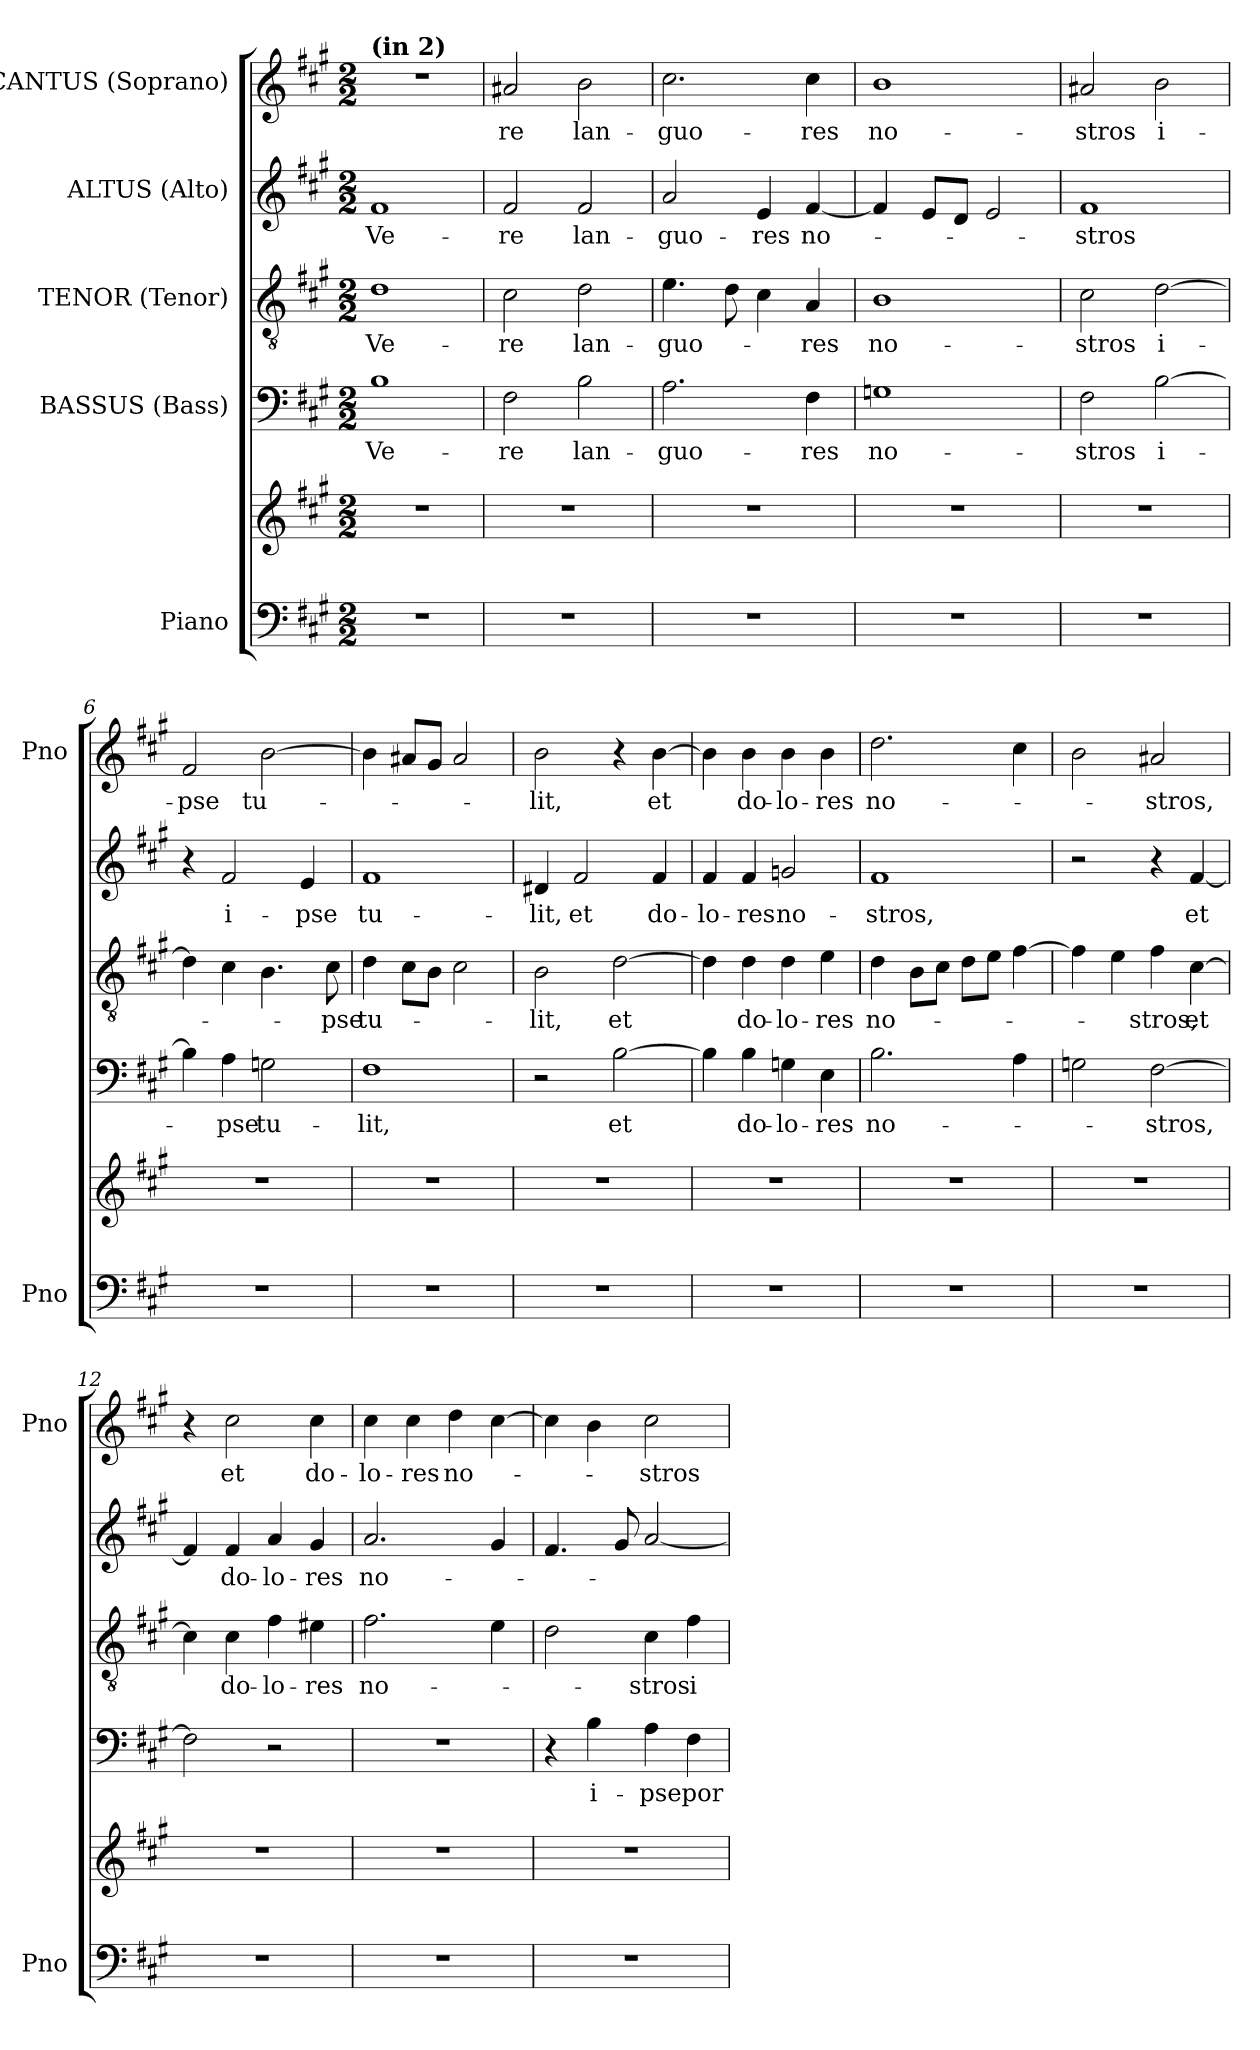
**kern	**kern	**kern	**text	**kern	**text	**kern	**text	**kern	**text
*part5	*part5	*part4	*part4	*part3	*part3	*part2	*part2	*part1	*part1
*staff6	*staff5	*staff4	*staff4	*staff3	*staff3	*staff2	*staff2	*staff1	*staff1
*I"Piano	*	*I"BASSUS (Bass)	*	*I"TENOR (Tenor)	*	*I"ALTUS (Alto)	*	*I"CANTUS (Soprano)	*
*I'Pno	*	*	*	*	*	*	*	*I'Pno	*
*clefF4	*clefG2	*clefF4	*	*clefGv2	*	*clefG2	*	*clefG2	*
*k[f#c#g#]	*k[f#c#g#]	*k[f#c#g#]	*	*k[f#c#g#]	*	*k[f#c#g#]	*	*k[f#c#g#]	*
*f#:	*f#:	*f#:	*	*f#:	*	*f#:	*	*f#:	*
*M2/2	*M2/2	*M2/2	*	*M2/2	*	*M2/2	*	*M2/2	*
=1	=1	=1	=1	=1	=1	=1	=1	=1	=1
!	!	!	!	!	!	!	!	!LO:TX:a:B:t=(in 2)	!
1r	1r	1B	Ve-	1d	Ve-	1f#	Ve-	1r	.
=2	=2	=2	=2	=2	=2	=2	=2	=2	=2
1r	1r	2F#\	-re	2c#\	-re	2f#/	-re	2a#X/	re
.	.	2B\	lan-	2d\	lan-	2f#/	lan-	2b\	lan-
=3	=3	=3	=3	=3	=3	=3	=3	=3	=3
1r	1r	2.A\	-guo-	4.e\	-guo-	2a/	-guo-	2.cc#\	-guo-
.	.	.	.	8d\	.	.	.	.	.
.	.	.	.	4c#\	.	4e/	-res	.	.
.	.	4F#\	-res	4A/	-res	[4f#/	no-	4cc#\	-res
=4	=4	=4	=4	=4	=4	=4	=4	=4	=4
1r	1r	1Gn	no-	1B	no-	4f#/]	.	1b	no-
.	.	.	.	.	.	8e/L	.	.	.
.	.	.	.	.	.	8d/J	.	.	.
.	.	.	.	.	.	2e/	.	.	.
=5	=5	=5	=5	=5	=5	=5	=5	=5	=5
1r	1r	2F#\	-stros	2c#\	-stros	1f#	-stros	2a#X/	-stros
.	.	[2B\	i-	[2d\	i-	.	.	2b\	i-
!!LO:LB:g=z
=6	=6	=6	=6	=6	=6	=6	=6	=6	=6
1r	1r	4B\]	-­	4d\]	.	4r	.	2f#/	-­pse
.	.	4A\	pse	4c#\	.	2f#/	i-	.	.
.	.	2Gn\	tu-	4.B\	.	.	.	[2b\	tu-
.	.	.	.	.	.	4e/	-pse	.	.
.	.	.	.	8c#\	-pse	.	.	.	.
=7	=7	=7	=7	=7	=7	=7	=7	=7	=7
1r	1r	1F#	-lit,	4d\	tu-	1f#	tu-	4b\]	.
.	.	.	.	8c#\L	.	.	.	8a#X/L	.
.	.	.	.	8B\J	.	.	.	8g#/J	.
.	.	.	.	2c#\	.	.	.	2a#/	.
=8	=8	=8	=8	=8	=8	=8	=8	=8	=8
1r	1r	2r	.	2B\	-lit,	4d#X/	-lit,	2b\	-lit,
.	.	.	.	.	.	2f#/	et	.	.
.	.	[2B\	et	[2d\	et	.	.	4r	.
.	.	.	.	.	.	4f#/	do-	[4b\	et
=9	=9	=9	=9	=9	=9	=9	=9	=9	=9
1r	1r	4B\]	.	4d\]	.	4f#/	-lo-	4b\]	.
.	.	4B\	do-	4d\	do-	4f#/	-res	4b\	do-
.	.	4Gn\	-lo-	4d\	-lo-	2gn/	no-	4b\	-lo-
.	.	4E\	-res	4e\	-res	.	.	4b\	-res
=10	=10	=10	=10	=10	=10	=10	=10	=10	=10
1r	1r	2.B\	no-	4d\	no-	1f#	-stros,	2.dd\	no-
.	.	.	.	8B\L	.	.	.	.	.
.	.	.	.	8c#\J	.	.	.	.	.
.	.	.	.	8d\L	.	.	.	.	.
.	.	.	.	8e\J	.	.	.	.	.
.	.	4A\	.	[4f#\	.	.	.	4cc#\	.
=11	=11	=11	=11	=11	=11	=11	=11	=11	=11
1r	1r	2Gn\	.	4f#\]	.	2r	.	2b\	.
.	.	.	.	4e\	.	.	.	.	.
.	.	[2F#\	-stros,	4f#\	-stros,	4r	.	2a#X/	-stros,
.	.	.	.	[4c#\	et	[4f#/	et	.	.
!!LO:LB:g=z
=12	=12	=12	=12	=12	=12	=12	=12	=12	=12
1r	1r	2F#\]	.	4c#\]	.	4f#/]	.	4r	.
.	.	.	.	4c#\	do-	4f#/	do-	2cc#\	et
.	.	2r	.	4f#\	-lo-	4a/	-lo-	.	.
.	.	.	.	4e#X\	-res	4g#/	-res	4cc#\	do-
=13	=13	=13	=13	=13	=13	=13	=13	=13	=13
1r	1r	1r	.	2.f#\	no-	2.a/	no-	4cc#\	-lo-
.	.	.	.	.	.	.	.	4cc#\	-res
.	.	.	.	.	.	.	.	4dd\	no-
.	.	.	.	4e\	.	4g#/	.	[4cc#\	.
=14	=14	=14	=14	=14	=14	=14	=14	=14	=14
1r	1r	4r	.	2d\	.	4.f#/	.	4cc#\]	.
.	.	4B\	i-	.	.	.	.	4b\	.
.	.	.	.	.	.	8g#/	.	.	.
.	.	4A\	-pse	4c#\	-stros	[2a/	.	2cc#\	-stros
.	.	4F#\	por-	4f#\	i-	.	.	.	.
=	=	=	=	=	=	=	=	=	=
*-	*-	*-	*-	*-	*-	*-	*-	*-	*-
